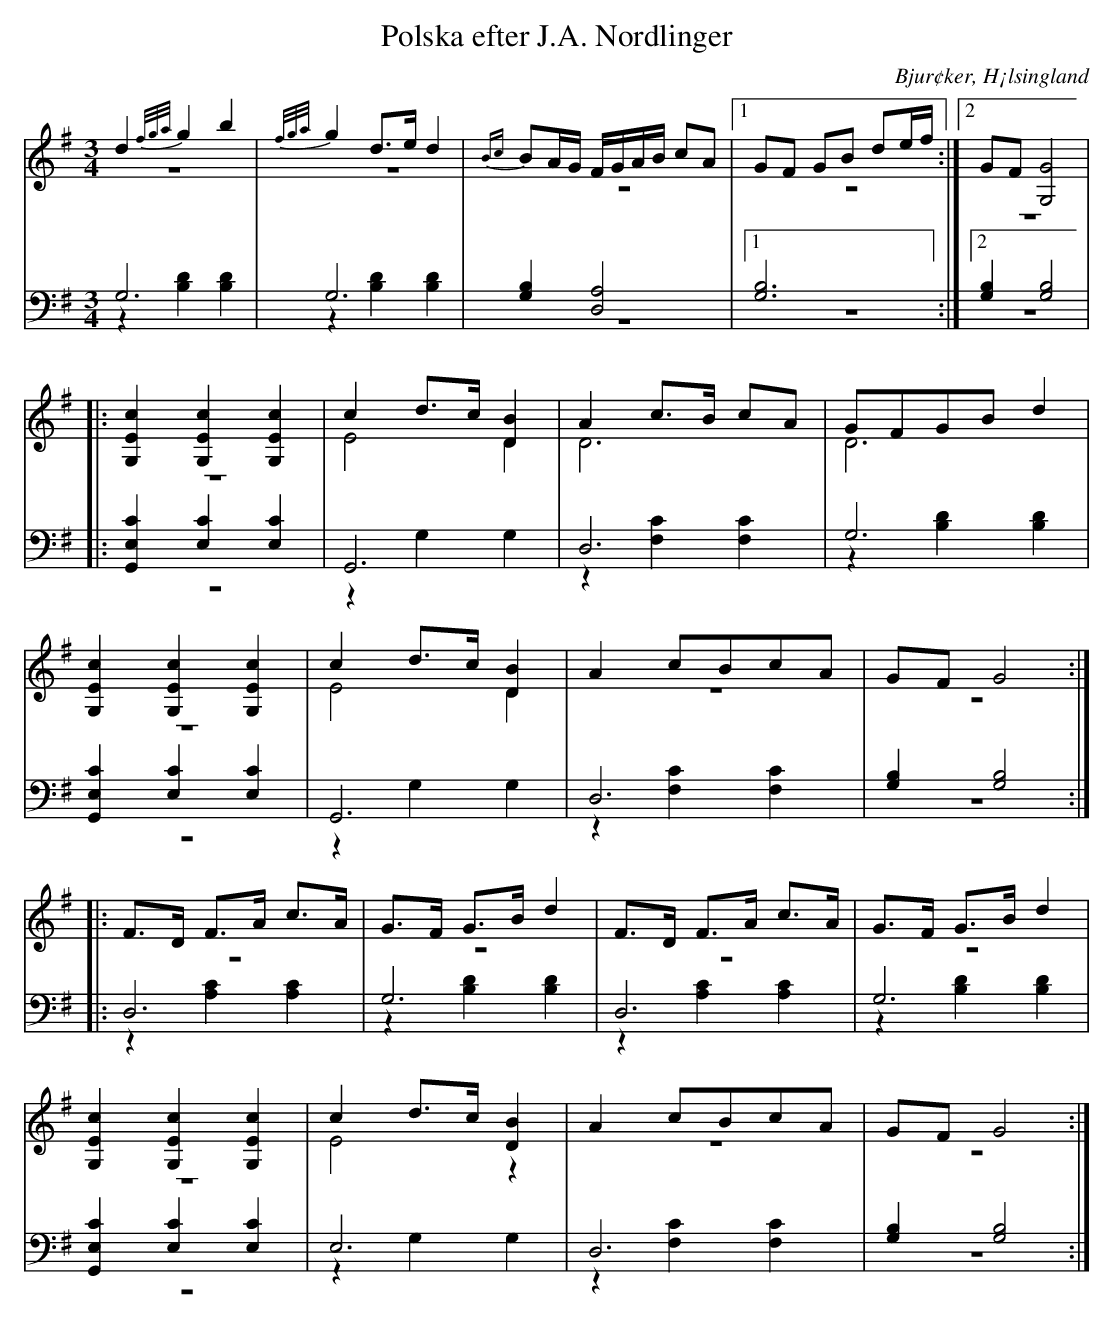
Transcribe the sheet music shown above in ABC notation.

X:1
T: Polska efter J.A. Nordlinger
O: Bjur¢ker, H¡lsingland
M: 3/4
L: 1/8
K: G
V:1
V:2 merge
V:3
V:4 merge
V:1
d2 {f/g/a/}g2 b2 |{f/g/a/}g2 d>e d2|{Bc}BA/G/ F/G/A/B/ cA|1 GF GB de/f/ :|2 GF[G,4G4]|
|:[G,2E2c2] [G,2E2c2] [G,2E2c2]|c2 d>c [D2B2]|A2 c>B cA|GFGB d2|
[G,2E2c2] [G,2E2c2] [G,2E2c2]|c2 d>c [D2B2]|A2 cBcA|GF G4:|
|:F>D F>A c>A|G>F G>B d2|F>D F>A c>A|G>F G>B d2|
[G,2E2c2] [G,2E2c2] [G,2E2c2]|c2 d>c [D2B2]|A2 cBcA|GF G4:|
V:2
z6 |z6 |z6 |1 z6 :|2 z6 |
|:z6 |E4 D2 |D6 |D6 |
z6 |E4 D2 |z6 |z6 :|
|:z6 |z6 |z6 |z6 |
z6 |E4 z2 |z6 |z6 :|
V:3 clef=bass
G,6 |G,6 |[G,2B,2] [D,4A,4] |1 [G,6B,6] :|2 [G,2B,2] [G,4B,4] |
|:[G,,2E,2C2] [E,2C2] [E,2C2]|G,,6 |D,6 |G,6 |
[G,,2E,2C2] [E,2C2] [E,2C2]|G,,6 |D,6 |[G,2B,2] [G,4B,4] :|
|:D,6 |G,6 |D,6 |G,6 |
[G,,2E,2C2] [E,2C2] [E,2C2]|E,6 |D,6 |[G,2B,2] [G,4B,4] :|
V:4 clef=bass
z2 [B,2D2] [B,2D2]|z2 [B,2D2] [B,2D2]|z6 |1 z6 :|2 z6 |
|:z6 |z2 G,2 G,2|z2 [F,2C2] [F,2C2] |z2 [B,2D2] [B,2D2]|
z6 |z2 G,2 G,2|z2 [F,2C2] [F,2C2] |z6 :|
|:z2 [A,2C2] [A,2C2]|z2 [B,2D2] [B,2D2]|z2 [A,2C2] [A,2C2]|z2 [B,2D2] [B,2D2] |
z6 |z2 G,2 G,2|z2 [F,2C2] [F,2C2]|z6 :|
